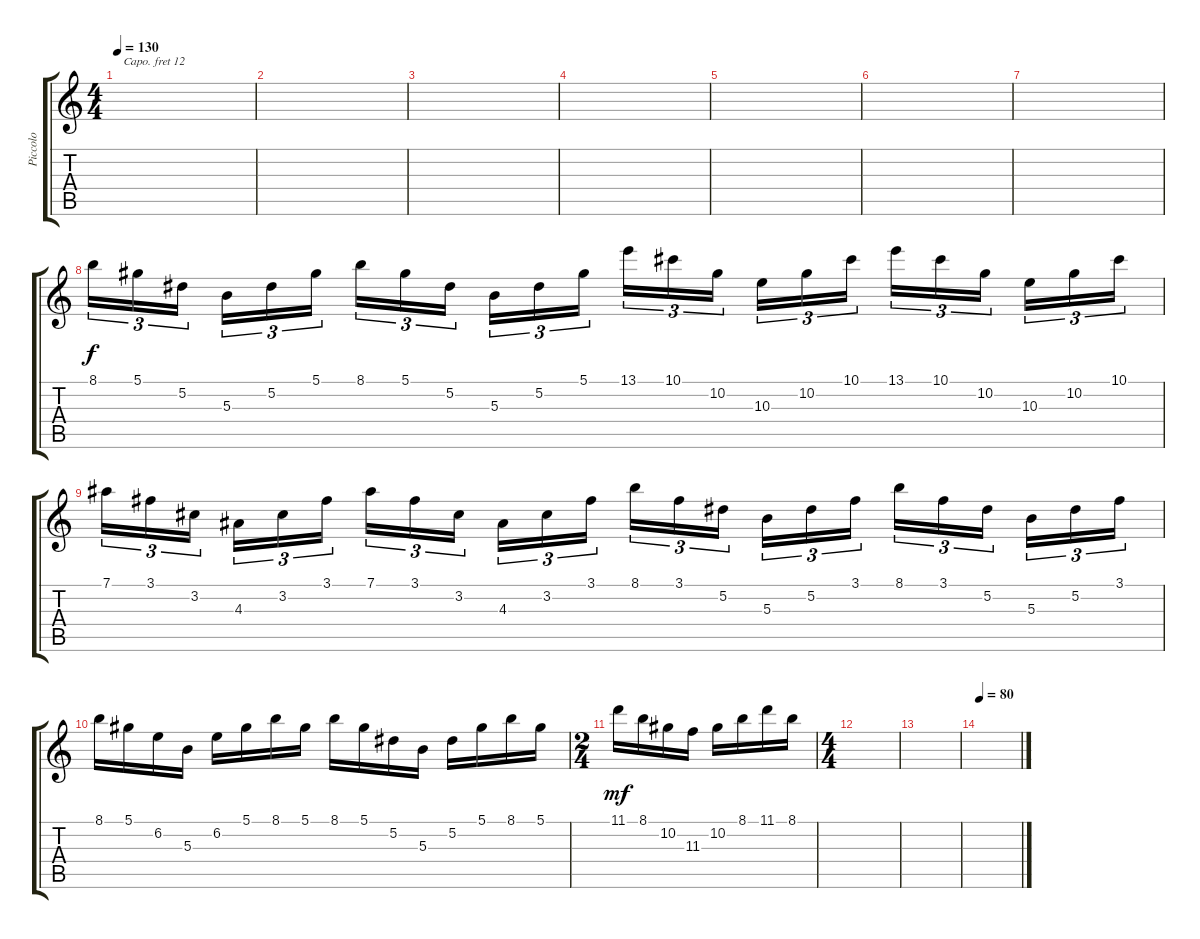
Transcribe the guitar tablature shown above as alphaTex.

\track ("Piccolo" "Piccolo") {instrument piccolo}
\staff {score tabs}
\capo 12
\tuning (Eb4 Bb3 Gb3 Db3 Ab2 Eb2) {hide}
\ts (4 4)
\tempo 130
\clef g2
\ks c
|
|
|
|
|
|
|
8.1.16{tu (3 2)} 5.1.16{tu (3 2)} 5.2.16{tu (3 2) beam splitsecondary} 5.3.16{tu (3 2)} 5.2.16{tu (3 2)} 5.1.16{tu (3 2)} 8.1.16{tu (3 2)} 5.1.16{tu (3 2)} 5.2.16{tu (3 2) beam splitsecondary} 5.3.16{tu (3 2)} 5.2.16{tu (3 2)} 5.1.16{tu (3 2)} 13.1.16{tu (3 2)} 10.1.16{tu (3 2)} 10.2.16{tu (3 2) beam splitsecondary} 10.3.16{tu (3 2)} 10.2.16{tu (3 2)} 10.1.16{tu (3 2)} 13.1.16{tu (3 2)} 10.1.16{tu (3 2)} 10.2.16{tu (3 2) beam splitsecondary} 10.3.16{tu (3 2)} 10.2.16{tu (3 2)} 10.1.16{tu (3 2)} |
7.1.16{tu (3 2) dy f} 3.1.16{tu (3 2)} 3.2.16{tu (3 2) beam splitsecondary} 4.3.16{tu (3 2)} 3.2.16{tu (3 2)} 3.1.16{tu (3 2)} 7.1.16{tu (3 2)} 3.1.16{tu (3 2)} 3.2.16{tu (3 2) beam splitsecondary} 4.3.16{tu (3 2)} 3.2.16{tu (3 2)} 3.1.16{tu (3 2)} 8.1.16{tu (3 2)} 3.1.16{tu (3 2)} 5.2.16{tu (3 2) beam splitsecondary} 5.3.16{tu (3 2)} 5.2.16{tu (3 2)} 3.1.16{tu (3 2)} 8.1.16{tu (3 2)} 3.1.16{tu (3 2)} 5.2.16{tu (3 2) beam splitsecondary} 5.3.16{tu (3 2)} 5.2.16{tu (3 2)} 3.1.16{tu (3 2)} |
8.1.16 5.1.16 6.2.16 5.3.16 6.2.16 5.1.16 8.1.16 5.1.16 8.1.16 5.1.16 5.2.16 5.3.16 5.2.16 5.1.16 8.1.16 5.1.16 |
\ts (2 4)
11.1.16{dy mf} 8.1.16 10.2.16 11.3.16 10.2.16 8.1.16 11.1.16 8.1.16 |
\ts (4 4)
|
|
\tempo 80
